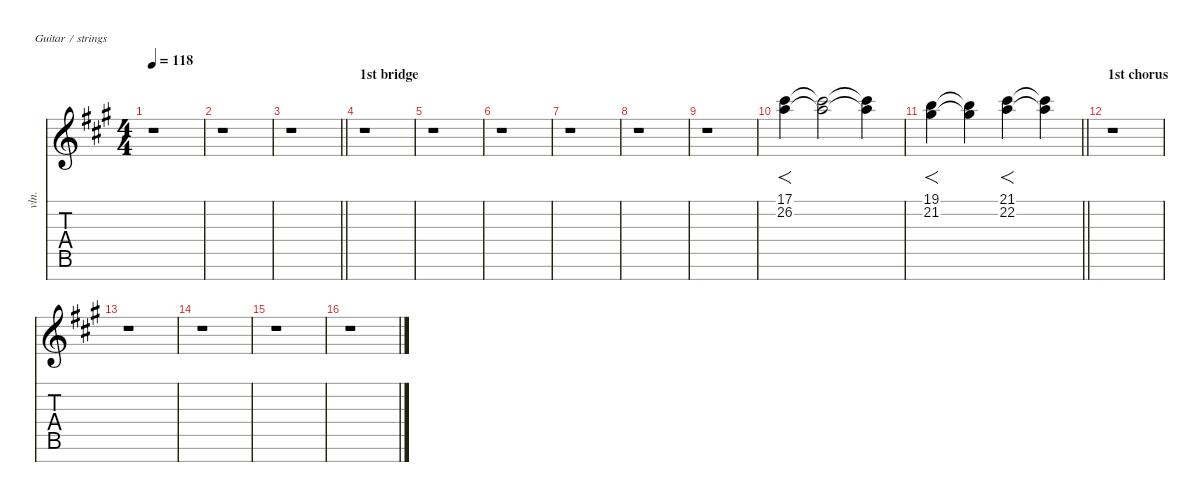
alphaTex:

\defaultSystemsLayout 4
\hideDynamics
\bracketExtendMode nobrackets
\otherSystemsTrackNameOrientation horizontal
\track ("solo strings" "vln.") {instrument stringensemble1}
\staff {score tabs}
\tuning (E4 B3 G3 D3 A2 E2 B1)
\ts (4 4)
\tempo 118
\clef g2
\ks f#minor
r.1{dy mp} |
r.1 |
\barLineRight lightlight
r.1 |
\section ("" "1st bridge")
r.1 |
r.1 |
r.1 |
r.1 |
r.1 |
r.1 |
(17.1{acc forcenatural} 26.2{acc #}).4{f} (17.1{t acc forcenatural} 26.2{t acc #}).2{dy f} (17.1{t acc forcenatural} 26.2{t acc #}).4 |
\barLineRight lightlight
(19.1{acc forcenatural} 21.2{acc #}).4{f dy mp} (19.1{t acc forcenatural} 21.2{t acc #}).4{dy f} (21.1{acc #} 22.2{acc forcenatural}).4{f dy mp} (21.1{t acc #} 22.2{t acc forcenatural}).4{dy f} |
\section ("" "1st chorus")
r.1 |
r.1 |
r.1 |
r.1 |
r.1
